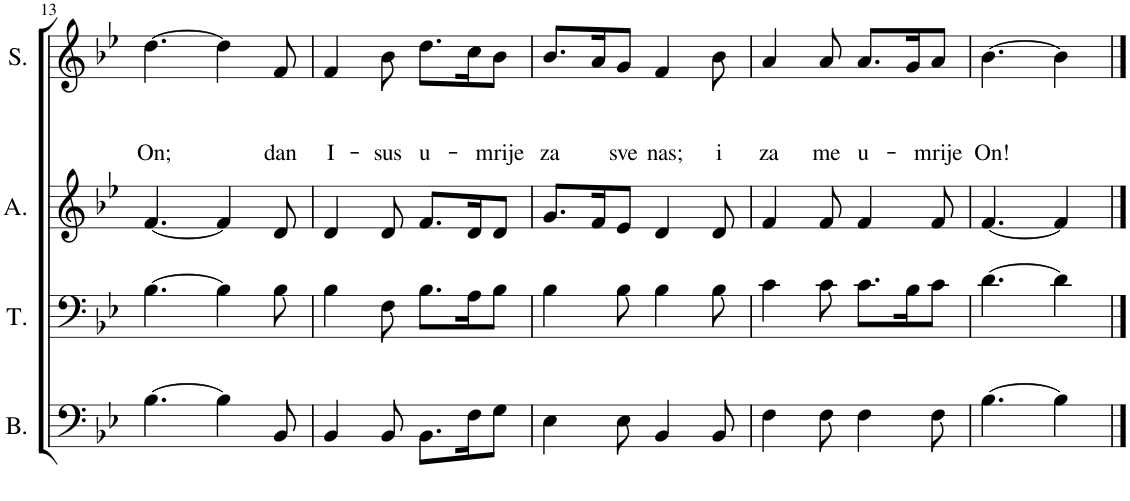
**kern	**kern	**kern	**kern	**text	**text	**text
*part4	*part3	*part2	*part1	*part1	*part1	*part1
*staff4	*staff3	*staff2	*staff1	*staff1	*staff1	*staff1
*I"Bass	*I"Tenor	*I"Alto	*I"Soprano	*	*	*
*I'B.	*I'T.	*I'A.	*I'S.	*	*	*
!!LO:PB:g=z
*clefF4	*clefF4	*clefG2	*clefG2	*	*	*
*k[b-e-]	*k[b-e-]	*k[b-e-]	*k[b-e-]	*	*	*
*M6/8	*M6/8	*M6/8	*M6/8	*	*	*
=13	=13	=13	=13	=13	=13	=13
!	!	!	!	!	!	!LO:LY:b
[4.B-\	[4.B-\	[4.f/	[4.dd\	.	.	On;
4B-\]	4B-\]	4f/]	4dd\]	.	.	.
!	!	!	!	!	!	!LO:LY:b
8BB-/	8B-\	8d/	8f/	.	.	dan
=14	=14	=14	=14	=14	=14	=14
!	!	!	!	!	!	!LO:LY:b
4BB-/	4B-\	4d/	4f/	.	.	I-
!	!	!	!	!	!	!LO:LY:b
8BB-/	8F\	8d/	8b-\	.	.	-sus
!	!	!	!	!	!	!LO:LY:b
8.BB-\L	8.B-\L	8.f/L	8.dd\L	.	.	u-
16F\K	16A\K	16d/K	16cc\K	.	.	.
!	!	!	!	!	!	!LO:LY:b
8G\J	8B-\J	8d/J	8b-\J	.	.	-mrije
=15	=15	=15	=15	=15	=15	=15
!	!	!	!	!	!	!LO:LY:b
4E-\	4B-\	8.g/L	8.b-/L	.	.	za
.	.	16f/K	16a/K	.	.	.
!	!	!	!	!	!	!LO:LY:b
8E-\	8B-\	8e-/J	8g/J	.	.	sve
!	!	!	!	!	!	!LO:LY:b
4BB-/	4B-\	4d/	4f/	.	.	nas;
!	!	!	!	!	!	!LO:LY:b
8BB-/	8B-\	8d/	8b-\	.	.	i
=16	=16	=16	=16	=16	=16	=16
!	!	!	!	!	!	!LO:LY:b
4F\	4c\	4f/	4a/	.	.	za
!	!	!	!	!	!	!LO:LY:b
8F\	8c\	8f/	8a/	.	.	me
!	!	!	!	!	!	!LO:LY:b
4F\	8.c\L	4f/	8.a/L	.	.	u-
.	16B-\K	.	16g/K	.	.	.
!	!	!	!	!	!	!LO:LY:b
8F\	8c\J	8f/	8a/J	.	.	-mrije
=17	=17	=17	=17	=17	=17	=17
!	!	!	!	!	!	!LO:LY:b
[4.B-\	[4.d\	[4.f/	[4.b-\	.	.	On!
4B-\]	4d\]	4f/]	4b-\]	.	.	.
==	==	==	==	==	==	==
*-	*-	*-	*-	*-	*-	*-
